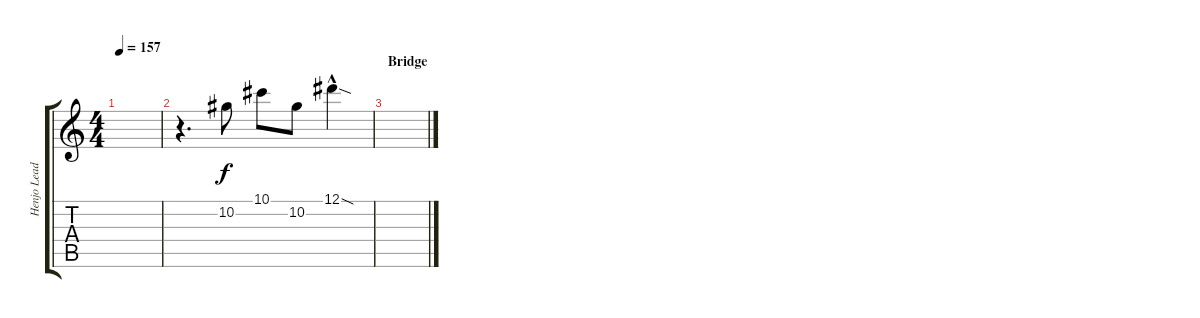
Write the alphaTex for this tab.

\track ("Henjo Lead" "Henjo Lead") {instrument distortionguitar}
\staff {score tabs}
\tuning (Eb4 Bb3 Gb3 Db3 Ab2 Eb2) {hide}
\ts (4 4)
\tempo 157
\clef g2
\ks c
|
r.4{d} 10.2.8{dy f} 10.1.8 10.2.8 12.1{sod hac}.4 |
\section ("" "Bridge")
